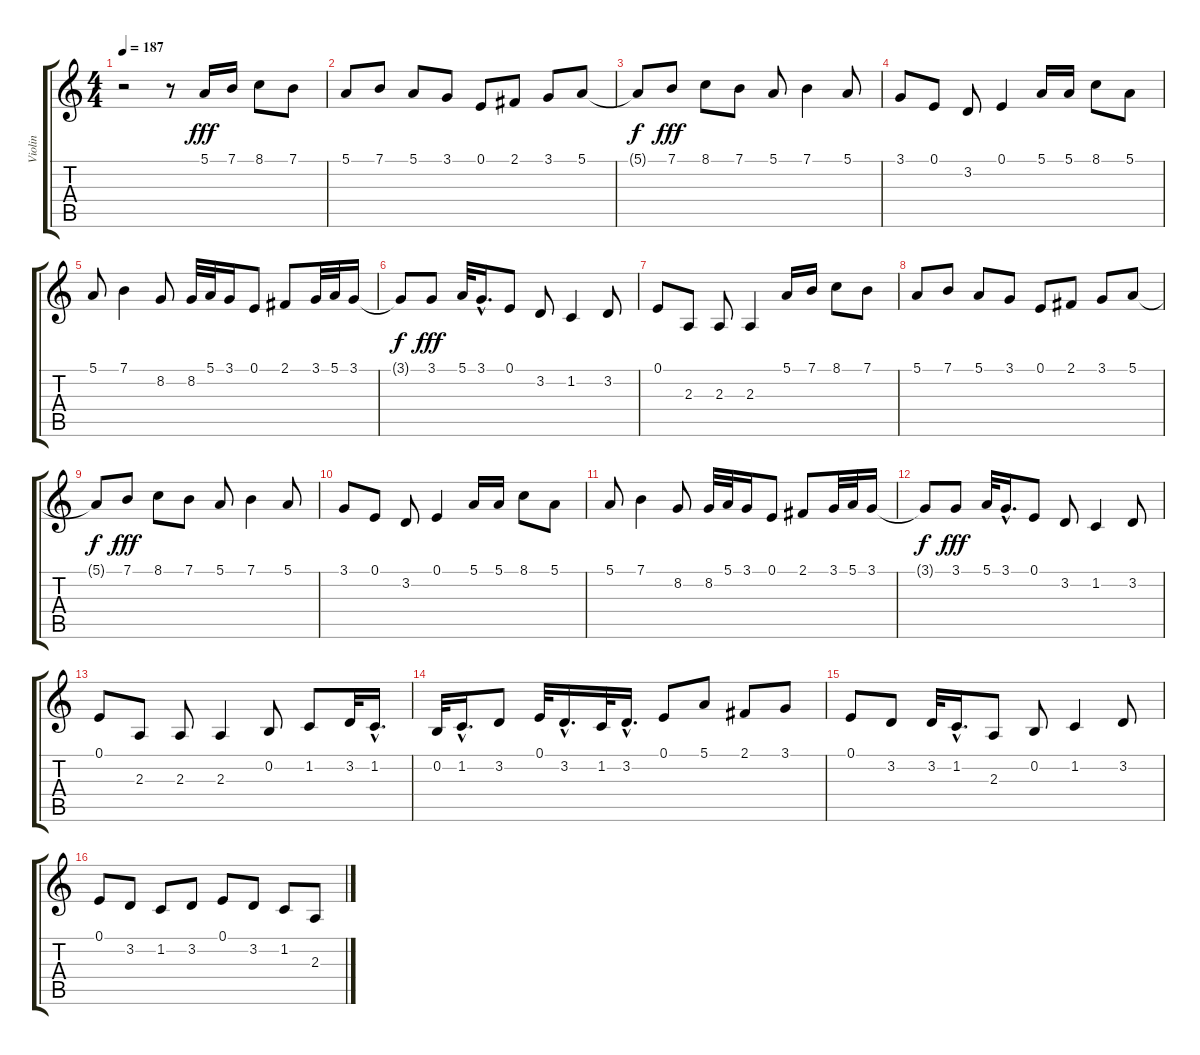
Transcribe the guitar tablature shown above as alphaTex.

\track ("Violin" "Violin") {instrument violin}
\staff {score tabs}
\tuning (E4 B3 G3 D3 A2 E2) {hide}
\ts (4 4)
\tempo 187
\clef g2
\ks c
r.2{dy fff} r.8 5.1.16 7.1.16 8.1.8 7.1.8 |
5.1.8 7.1.8 5.1.8 3.1.8 0.1.8 2.1.8 3.1.8 5.1.8 |
5.1{t}.8{dy f} 7.1.8{dy fff} 8.1.8 7.1.8 5.1.8 7.1.4 5.1.8 |
3.1.8 0.1.8 3.2.8 0.1.4 5.1.16 5.1.16 8.1.8 5.1.8 |
5.1.8 7.1.4 8.2.8 8.2.32 5.1.32 3.1.16 0.1.8 2.1.8 3.1.32 5.1.32 3.1.16 |
3.1{t}.8{dy f} 3.1.8{dy fff} 5.1.32 3.1{hac}.16{d} 0.1.8 3.2.8 1.2.4 3.2.8 |
0.1.8 2.3.8 2.3.8 2.3.4 5.1.16 7.1.16 8.1.8 7.1.8 |
5.1.8 7.1.8 5.1.8 3.1.8 0.1.8 2.1.8 3.1.8 5.1.8 |
5.1{t}.8{dy f} 7.1.8{dy fff} 8.1.8 7.1.8 5.1.8 7.1.4 5.1.8 |
3.1.8 0.1.8 3.2.8 0.1.4 5.1.16 5.1.16 8.1.8 5.1.8 |
5.1.8 7.1.4 8.2.8 8.2.32 5.1.32 3.1.16 0.1.8 2.1.8 3.1.32 5.1.32 3.1.16 |
3.1{t}.8{dy f} 3.1.8{dy fff} 5.1.32 3.1{hac}.16{d} 0.1.8 3.2.8 1.2.4 3.2.8 |
0.1.8 2.3.8 2.3.8 2.3.4 0.2.8 1.2.8 3.2.32 1.2{hac}.16{d} |
0.2.32 1.2{hac}.16{d} 3.2.8 0.1.32 3.2{hac}.16{d} 1.2.32 3.2{hac}.16{d} 0.1.8 5.1.8 2.1.8 3.1.8 |
0.1.8 3.2.8 3.2.32 1.2{hac}.16{d} 2.3.8 0.2.8 1.2.4 3.2.8 |
0.1.8 3.2.8 1.2.8 3.2.8 0.1.8 3.2.8 1.2.8 2.3.8
